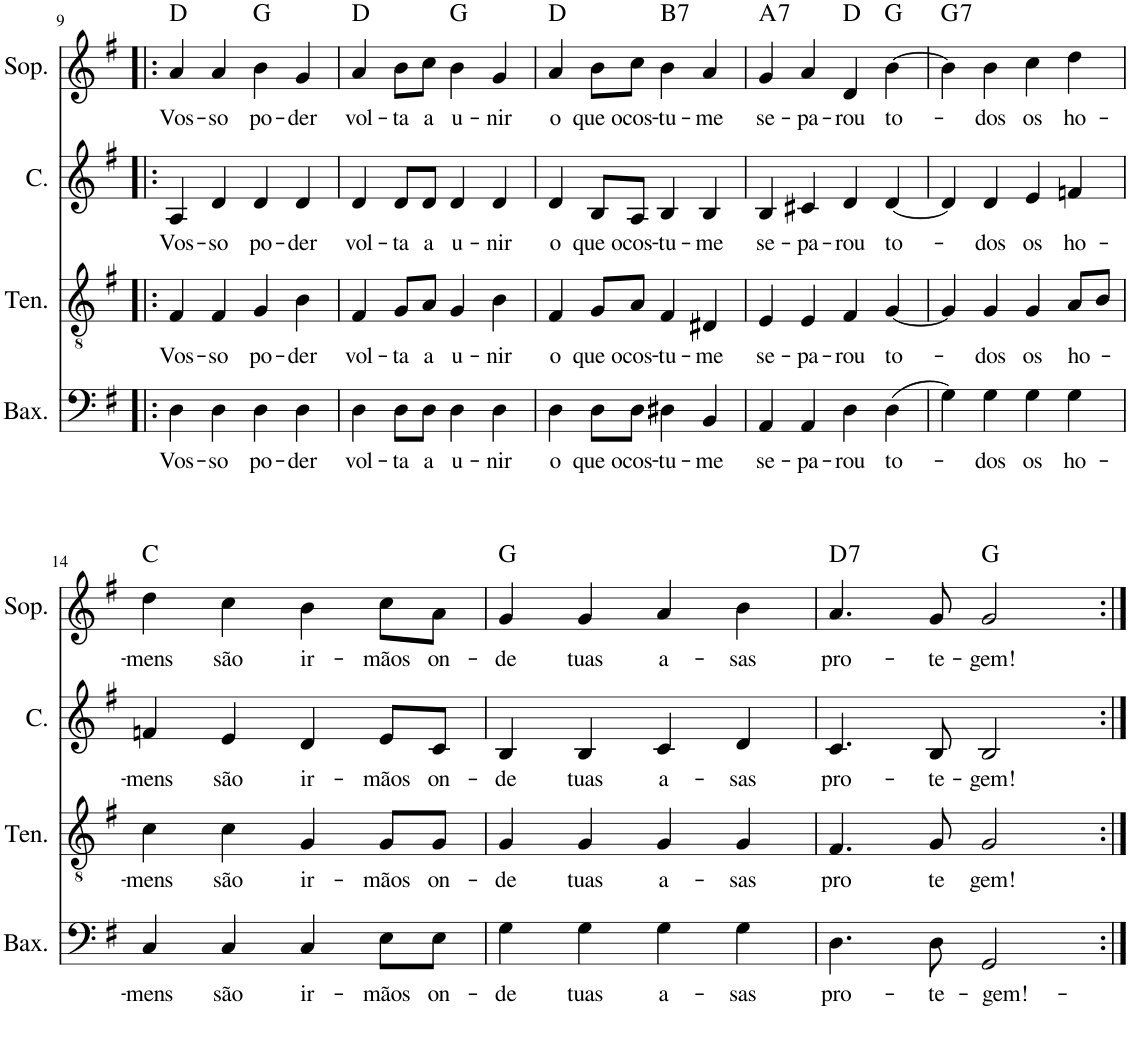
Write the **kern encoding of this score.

**kern	**text	**kern	**text	**kern	**text	**kern	**text	**harte
*part4	*part4	*part3	*part3	*part2	*part2	*part1	*part1	*part1
*staff4	*staff4	*staff3	*staff3	*staff2	*staff2	*staff1	*staff1	*
*I"Baixo	*	*I"Tenor	*	*I"Contralto	*	*I"Soprano	*	*
*I'Bax.	*	*I'Ten.	*	*I'C.	*	*I'Sop.	*	*
!!LO:PB:g=z
*clefF4	*	*clefGv2	*	*clefG2	*	*clefG2	*	*
*k[f#]	*	*k[f#]	*	*k[f#]	*	*k[f#]	*	*
*M4/4	*	*M4/4	*	*M4/4	*	*M4/4	*	*
*met(c)	*	*met(c)	*	*met(c)	*	*met(c)	*	*
=9!|:	=9!|:	=9!|:	=9!|:	=9!|:	=9!|:	=9!|:	=9!|:	=9!|:
!	!LO:LY:b	!	!LO:LY:b	!	!LO:LY:b	!	!LO:LY:b	!
4D\	Vos-	4F#/	Vos-	4A/	Vos-	4a/	Vos-	D:maj
!	!LO:LY:b	!	!LO:LY:b	!	!LO:LY:b	!	!LO:LY:b	!
4D\	-so	4F#/	-so	4d/	-so	4a/	-so	.
!	!LO:LY:b	!	!LO:LY:b	!	!LO:LY:b	!	!LO:LY:b	!
4D\	po-	4G/	po-	4d/	po-	4b\	po-	G:maj
!	!LO:LY:b	!	!LO:LY:b	!	!LO:LY:b	!	!LO:LY:b	!
4D\	-der	4B\	-der	4d/	-der	4g/	-der	.
=10	=10	=10	=10	=10	=10	=10	=10	=10
!	!LO:LY:b	!	!LO:LY:b	!	!LO:LY:b	!	!LO:LY:b	!
4D\	vol-	4F#/	vol-	4d/	vol-	4a/	vol-	D:maj
!	!LO:LY:b	!	!LO:LY:b	!	!LO:LY:b	!	!LO:LY:b	!
8D\L	-ta	8G/L	-ta	8d/L	-ta	8b\L	-ta	.
!	!LO:LY:b	!	!LO:LY:b	!	!LO:LY:b	!	!LO:LY:b	!
8D\J	a	8A/J	a	8d/J	a	8cc\J	a	.
!	!LO:LY:b	!	!LO:LY:b	!	!LO:LY:b	!	!LO:LY:b	!
4D\	u-	4G/	u-	4d/	u-	4b\	u-	G:maj
!	!LO:LY:b	!	!LO:LY:b	!	!LO:LY:b	!	!LO:LY:b	!
4D\	-nir	4B\	-nir	4d/	-nir	4g/	-nir	.
=11	=11	=11	=11	=11	=11	=11	=11	=11
!	!LO:LY:b	!	!LO:LY:b	!	!LO:LY:b	!	!LO:LY:b	!
4D\	o	4F#/	o	4d/	o	4a/	o	D:maj
!	!LO:LY:b	!	!LO:LY:b	!	!LO:LY:b	!	!LO:LY:b	!
8D\L	que o	8G/L	que o	8B/L	que o	8b\L	que o	.
!	!LO:LY:b	!	!LO:LY:b	!	!LO:LY:b	!	!LO:LY:b	!
8D\J	cos-	8A/J	cos-	8A/J	cos-	8cc\J	cos-	.
!	!LO:LY:b	!	!LO:LY:b	!	!LO:LY:b	!	!LO:LY:b	!LO:H:kt=7
4D#X\	-tu-	4F#/	-tu-	4B/	-tu-	4b\	-tu-	B:7
!	!LO:LY:b	!	!LO:LY:b	!	!LO:LY:b	!	!LO:LY:b	!
4BB/	-me	4D#X/	-me	4B/	-me	4a/	-me	.
=12	=12	=12	=12	=12	=12	=12	=12	=12
!	!LO:LY:b	!	!LO:LY:b	!	!LO:LY:b	!	!LO:LY:b	!LO:H:kt=7
4AA/	se-	4E/	se-	4B/	se-	4g/	se-	A:7
!	!LO:LY:b	!	!LO:LY:b	!	!LO:LY:b	!	!LO:LY:b	!
4AA/	-pa-	4E/	-pa-	4c#X/	-pa-	4a/	-pa-	.
!	!LO:LY:b	!	!LO:LY:b	!	!LO:LY:b	!	!LO:LY:b	!
4D\	-rou	4F#/	-rou	4d/	-rou	4d/	-rou	D:maj
!	!LO:LY:b	!	!LO:LY:b	!	!LO:LY:b	!	!LO:LY:b	!
(4D\	to-	[4G/	to-	[4d/	to-	[4b\	to-	G:maj
=13	=13	=13	=13	=13	=13	=13	=13	=13
!	!	!	!	!	!	!	!	!LO:H:kt=7
4G\)	.	4G/]	.	4d/]	.	4b\]	.	G:7
!	!LO:LY:b	!	!LO:LY:b	!	!LO:LY:b	!	!LO:LY:b	!
4G\	-dos	4G/	-dos	4d/	-dos	4b\	-dos	.
!	!LO:LY:b	!	!LO:LY:b	!	!LO:LY:b	!	!LO:LY:b	!
4G\	os	4G/	os	4e/	os	4ccn\	os	.
!	!LO:LY:b	!	!LO:LY:b	!	!LO:LY:b	!	!LO:LY:b	!
4G\	ho-	8A/L	ho-	4fn/	ho-	4dd\	ho-	.
.	.	8B/J	.	.	.	.	.	.
!!LO:LB:g=z
=14	=14	=14	=14	=14	=14	=14	=14	=14
!	!LO:LY:b	!	!LO:LY:b	!	!LO:LY:b	!	!LO:LY:b	!
4C/	-mens	4c\	-mens	4fn/	-mens	4dd\	-mens	C:maj
!	!LO:LY:b	!	!LO:LY:b	!	!LO:LY:b	!	!LO:LY:b	!
4C/	são	4c\	são	4e/	são	4cc\	são	.
!	!LO:LY:b	!	!LO:LY:b	!	!LO:LY:b	!	!LO:LY:b	!
4C/	ir-	4G/	ir-	4d/	ir-	4b\	ir-	.
!	!LO:LY:b	!	!LO:LY:b	!	!LO:LY:b	!	!LO:LY:b	!
8E\L	-mãos	8G/L	-mãos	8e/L	-mãos	8cc\L	-mãos	.
!	!LO:LY:b	!	!LO:LY:b	!	!LO:LY:b	!	!LO:LY:b	!
8E\J	on-	8G/J	on-	8c/J	on-	8a\J	on-	.
=15	=15	=15	=15	=15	=15	=15	=15	=15
!	!LO:LY:b	!	!LO:LY:b	!	!LO:LY:b	!	!LO:LY:b	!
4G\	-de	4G/	-de	4B/	-de	4g/	-de	G:maj
!	!LO:LY:b	!	!LO:LY:b	!	!LO:LY:b	!	!LO:LY:b	!
4G\	tuas	4G/	tuas	4B/	tuas	4g/	tuas	.
!	!LO:LY:b	!	!LO:LY:b	!	!LO:LY:b	!	!LO:LY:b	!
4G\	a-	4G/	a-	4c/	a-	4a/	a-	.
!	!LO:LY:b	!	!LO:LY:b	!	!LO:LY:b	!	!LO:LY:b	!
4G\	-sas	4G/	-sas	4d/	-sas	4b\	-sas	.
=16	=16	=16	=16	=16	=16	=16	=16	=16
!	!LO:LY:b	!	!LO:LY:b	!	!LO:LY:b	!	!LO:LY:b	!LO:H:kt=7
4.D\	pro-	4.F#/	pro	4.c/	pro-	4.a/	pro-	D:7
!	!LO:LY:b	!	!LO:LY:b	!	!LO:LY:b	!	!LO:LY:b	!
8D\	-te-	8G/	te	8B/	-te-	8g/	-te-	.
!	!LO:LY:b	!	!LO:LY:b	!	!LO:LY:b	!	!LO:LY:b	!
2GG/	-gem!-	2G/	gem!	2B/	-gem!	2g/	-gem!	G:maj
=:|!	=:|!	=:|!	=:|!	=:|!	=:|!	=:|!	=:|!	=:|!
*-	*-	*-	*-	*-	*-	*-	*-	*-
